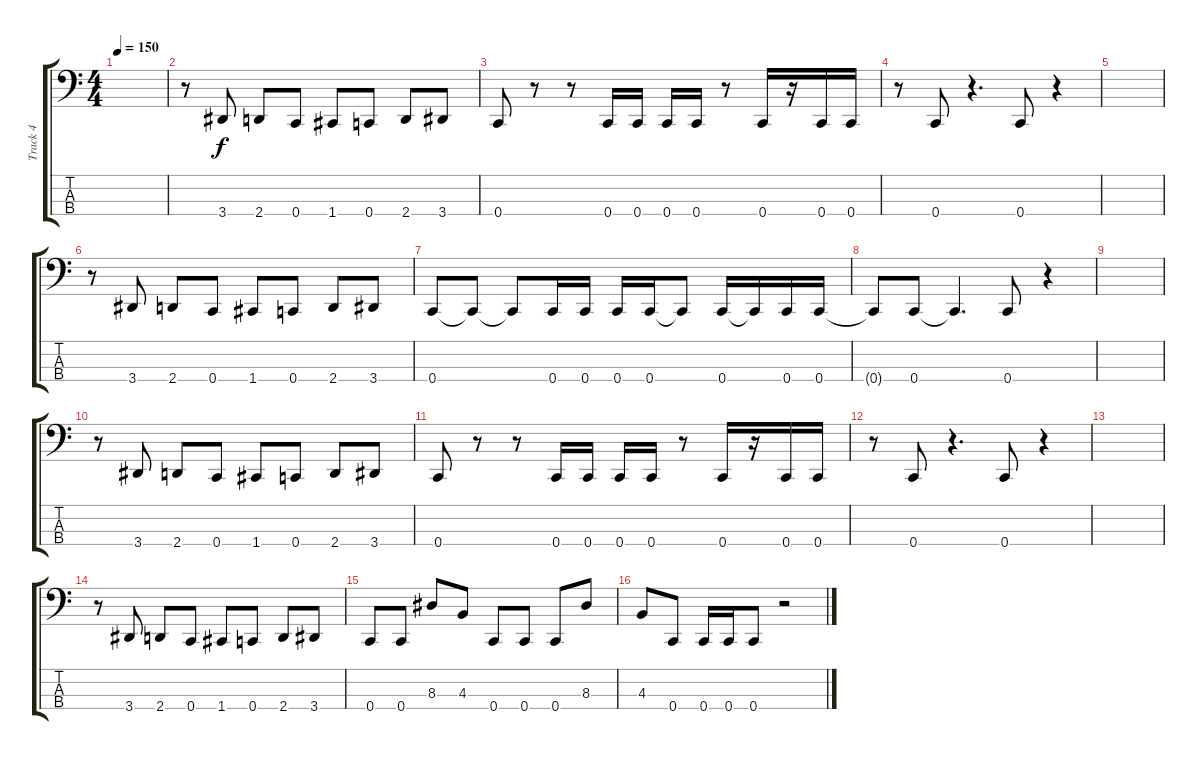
\track ("Track 4" "Track 4") {instrument electricbasspick}
\staff {score tabs}
\tuning (F2 C2 G1 C1) {hide}
\ts (4 4)
\tempo 150
\clef f4
\ks c
|
r.8 3.4.8 2.4.8 0.4.8 1.4.8 0.4.8 2.4.8 3.4.8 |
0.4.8 r.8 r.8 0.4.16 0.4.16 0.4.16 0.4.16 r.8 0.4.16 r.16 0.4.16 0.4.16 |
r.8 0.4.8 r.4{d} 0.4.8 r.4 |
|
r.8 3.4.8 2.4.8 0.4.8 1.4.8 0.4.8 2.4.8 3.4.8 |
0.4.8 0.4{t}.8 0.4{t}.8 0.4.16 0.4.16 0.4.16 0.4.16 0.4{t}.8 0.4.16 0.4{t}.16 0.4.16 0.4.16 |
0.4{t}.8 0.4.8 0.4{t}.4{d} 0.4.8 r.4 |
|
r.8 3.4.8 2.4.8 0.4.8 1.4.8 0.4.8 2.4.8 3.4.8 |
0.4.8 r.8 r.8 0.4.16 0.4.16 0.4.16 0.4.16 r.8 0.4.16 r.16 0.4.16 0.4.16 |
r.8 0.4.8 r.4{d} 0.4.8 r.4 |
|
r.8 3.4.8 2.4.8 0.4.8 1.4.8 0.4.8 2.4.8 3.4.8 |
0.4.8 0.4.8 8.3.8 4.3.8 0.4.8 0.4.8 0.4.8 8.3.8 |
4.3.8 0.4.8 0.4.16 0.4.16 0.4.8 r.2
